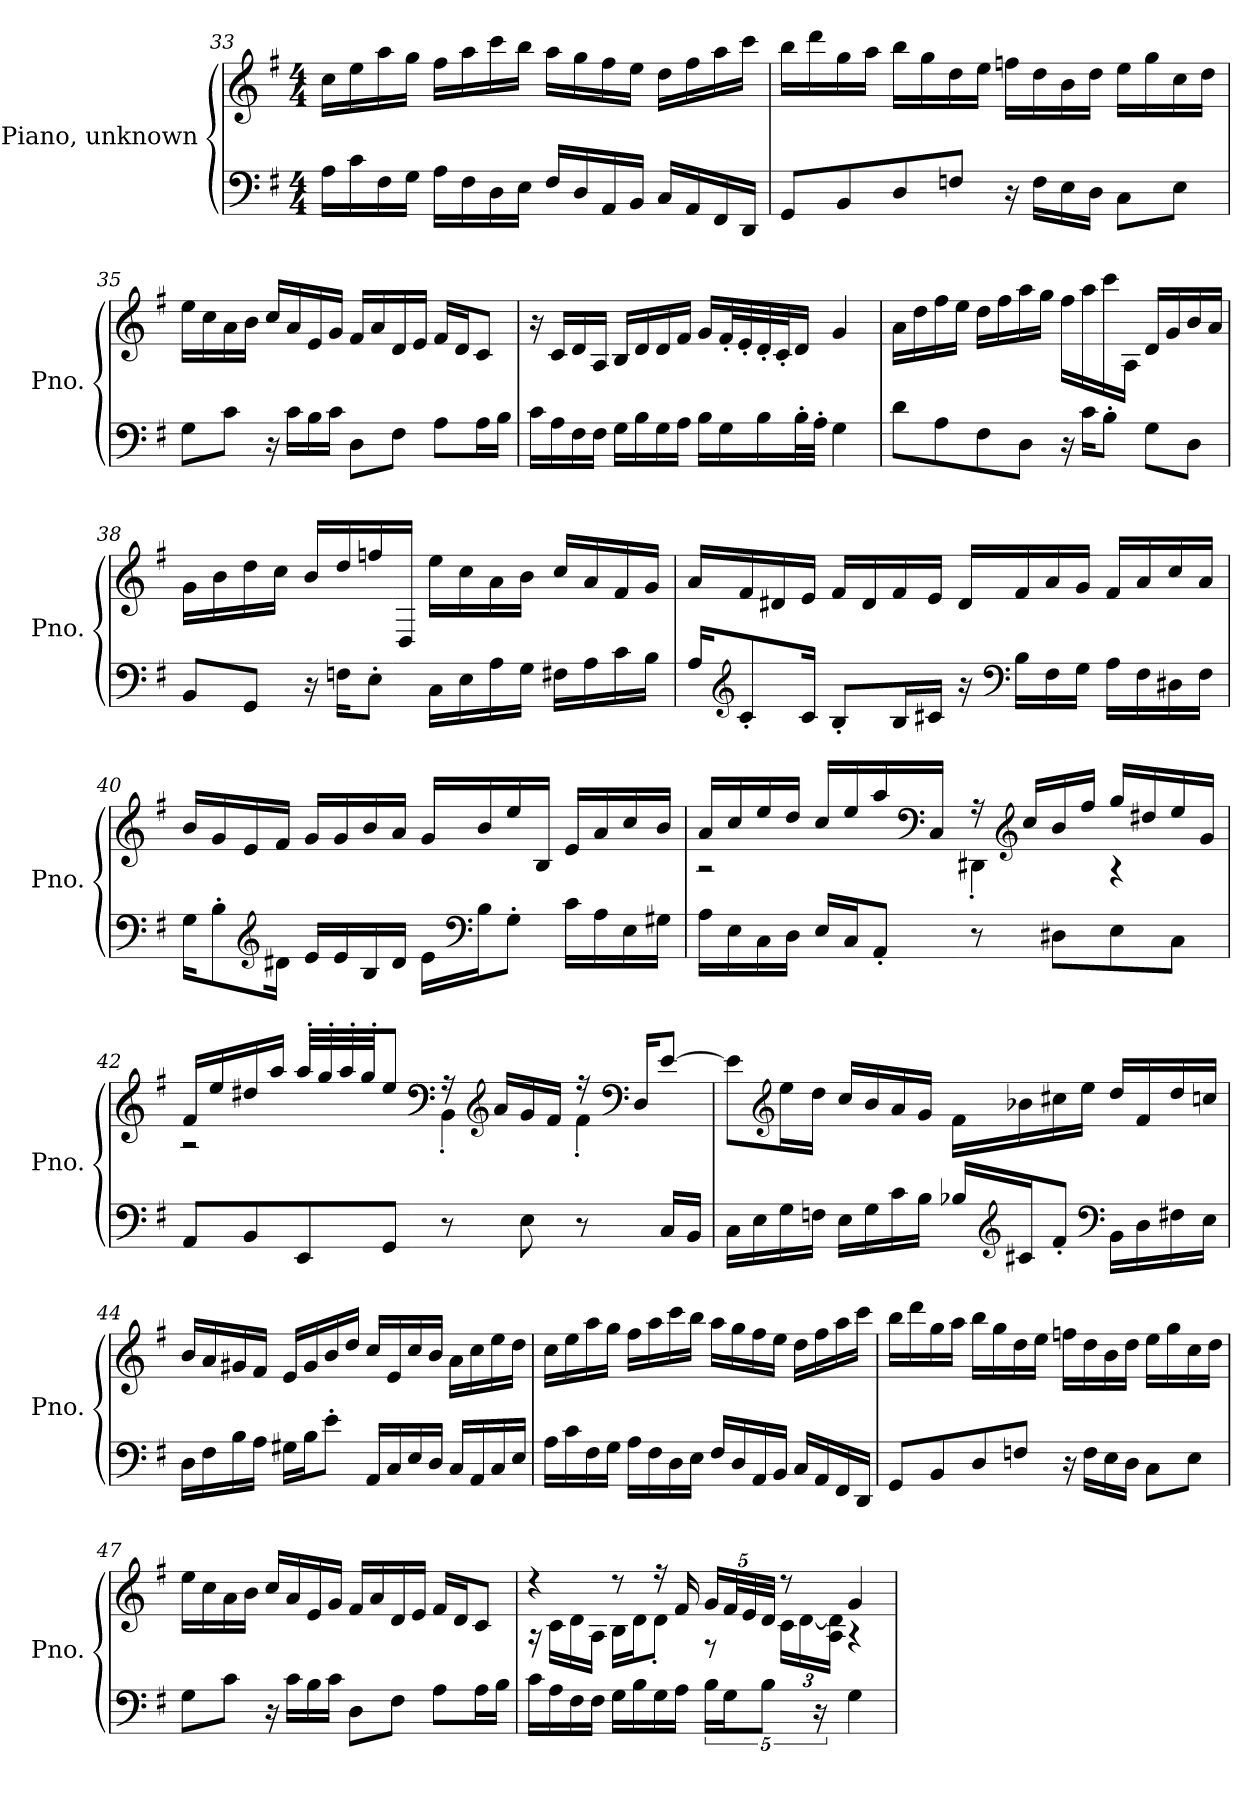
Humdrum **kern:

**kern	**kern
*part1	*part1
*staff2	*staff1
*I"Piano, unknown	*
*I'Pno.	*
!!LO:LB:g=z
*clefF4	*clefG2
*k[f#]	*k[f#]
*M4/4	*M4/4
=33	=33
16A\LL	16cc\LL
16c\	16ee\
16F#\	16aa\
16G\JJ	16gg\JJ
16A\LL	16ff#\LL
16F#\	16aa\
16D\	16ccc\
16E\JJ	16bb\JJ
16F#/LL	16aa\LL
16D/	16gg\
16AA/	16ff#\
16BB/JJ	16ee\JJ
16C/LL	16dd\LL
16AA/	16ff#\
16FF#/	16aa\
16DD/JJ	16ccc\JJ
=34	=34
8GG/L	16bb\LL
.	16ddd\
8BB/	16gg\
.	16aa\JJ
8D/	16bb\LL
.	16gg\
8Fn/J	16dd\
.	16ee\JJ
16r	16ffn\LL
16F\LL	16dd\
16E\	16b\
16D\JJ	16dd\JJ
8C\L	16ee\LL
.	16gg\
8E\J	16cc\
.	16dd\JJ
!!LO:LB:g=z
=35	=35
8G\L	16ee\LL
.	16cc\
8c\J	16a\
.	16b\JJ
16r	16cc/LL
16c\LL	16a/
16B\	16e/
16c\JJ	16g/JJ
8D\L	16f#/LL
.	16a/
8F#\J	16d/
.	16e/JJ
8A\L	16f#/LL
.	16d/J
16A\L	8c/J
16B\JJ	.
=36	=36
16c\LL	16r
16A\	16c/LL
16F#\	16d/
16F#\JJ	16A/JJ
16G\LL	16B/LL
16B\	16d/
16G\	16d/
16A\JJ	16f#/JJ
16B\LL	16g/LL
16G\	32f#'/L
.	32e'/
16B\	32d'/
.	32c'/J
32B'\L	16d/JJ
32A'\JJJ	.
4G\	4g/
!!LO:PB:g=z
=37	=37
8d\L	16a\LL
.	16dd\
8A\	16ff#\
.	16ee\JJ
8F#\	16dd\LL
.	16ff#\
8D\J	16aa\
.	16gg\JJ
16r	16ff#\LL
16c\KL	16aa\
8B'\J	16ccc\
.	16A\JJ
8G\L	16d/LL
.	16g/
8D\J	16b/
.	16a/JJ
=38	=38
8BB/L	16g\LL
.	16b\
8GG/J	16dd\
.	16cc\JJ
16r	16b/LL
16Fn\KL	16dd/
8E'\J	16ffn/
.	16D/JJ
16C\LL	16ee\LL
16E\	16cc\
16A\	16a\
16G\JJ	16b\JJ
16F#X\LL	16cc/LL
16A\	16a/
16c\	16f#/
16B\JJ	16g/JJ
!!LO:LB:g=z
=39	=39
16A/KL	16a/LL
*clefG2	*
8c'/	16f#/
.	16d#X/
16c/Jk	16e/JJ
8B'/L	16f#/LL
.	16d#/
16B/L	16f#/
16c#X/JJ	16e/JJ
16r	16d#/LL
*clefF4	*
16B\LL	16f#/
16F#\	16a/
16G\JJ	16g/JJ
16A\LL	16f#/LL
16F#\	16a/
16D#X\	16cc/
16F#\JJ	16a/JJ
=40	=40
16G\KL	16b/LL
8B'\	16g/
.	16e/
*clefG2	*
16d#X\Jk	16f#/JJ
16e/LL	16g/LL
16e/	16g/
16B/	16b/
16d#/JJ	16a/JJ
16e\LL	16g/LL
*clefF4	*
16B\J	16b/
8G'\J	16ee/
.	16B/JJ
16c\LL	16e/LL
16A\	16a/
16E\	16cc/
16G#X\JJ	16b/JJ
!!LO:LB:g=z
=41	=41
*	*^
16A\LL	16a/LL	2r
16E\	16cc/	.
16C\	16ee/	.
16D\JJ	16dd/JJ	.
16E/LL	16cc/LL	.
16C/J	16ee/	.
8AA'/J	16aa/	.
*	*clefF4	*
.	16C/JJ	.
8r	16r	4DD#X'\
*	*clefG2	*
.	16cc/LL	.
8D#X\L	16b/	.
.	16ff#/JJ	.
8E\	16gg/LL	4r
.	16dd#X/	.
8C\J	16ee/	.
.	16g/JJ	.
=42	=42	=42
8AA/L	16f#/LL	2r
.	16ee/	.
8BB/	16dd#X/	.
.	16aa/JJ	.
8EE/	32aa'/LLL	.
.	32gg'/	.
.	32aa'/	.
.	32gg'/JJ	.
8GG/J	8ee/J	.
*	*clefF4	*
8r	16r	4BB'\
*	*clefG2	*
.	16a/LL	.
8E\	16g/	.
.	16f#/JJ	.
8r	16r	4f#'\
*	*clefF4	*
.	16D/KL	.
16C/LL	[8e/J	.
16BB/JJ	.	.
*	*v	*v
!!LO:LB:g=z
=43	=43
16C\LL	8e\L]
16E\	.
*	*clefG2
16G\	16ee\L
16Fn\JJ	16dd\JJ
16E\LL	16cc/LL
16G\	16b/
16c\	16a/
16B\JJ	16g/JJ
16B-X/LL	16f#\LL
*clefG2	*
16c#X/J	16b-X\
8f#'/J	16cc#X\
.	16ee\JJ
*clefF4	*
16BB\LL	16dd/LL
16D\	16f#/
16F#X\	16dd/
16E\JJ	16ccn/JJ
=44	=44
16D\LL	16b/LL
16F#\	16a/
16B\	16g#X/
16A\JJ	16f#/JJ
16G#X\LL	16e/LL
16B\J	16g#/
8e'\J	16b/
.	16dd/JJ
16AA/LL	16cc/LL
16C/	16e/
16E/	16cc/
16D/JJ	16b/JJ
16C/LL	16a\LL
16AA/	16cc\
16C/	16ee\
16E/JJ	16dd\JJ
!!LO:LB:g=z
=45	=45
16A\LL	16cc\LL
16c\	16ee\
16F#\	16aa\
16G\JJ	16gg\JJ
16A\LL	16ff#\LL
16F#\	16aa\
16D\	16ccc\
16E\JJ	16bb\JJ
16F#/LL	16aa\LL
16D/	16gg\
16AA/	16ff#\
16BB/JJ	16ee\JJ
16C/LL	16dd\LL
16AA/	16ff#\
16FF#/	16aa\
16DD/JJ	16ccc\JJ
=46	=46
8GG/L	16bb\LL
.	16ddd\
8BB/	16gg\
.	16aa\JJ
8D/	16bb\LL
.	16gg\
8Fn/J	16dd\
.	16ee\JJ
16r	16ffn\LL
16F\LL	16dd\
16E\	16b\
16D\JJ	16dd\JJ
8C\L	16ee\LL
.	16gg\
8E\J	16cc\
.	16dd\JJ
!!LO:LB:g=z
=47	=47
8G\L	16ee\LL
.	16cc\
8c\J	16a\
.	16b\JJ
16r	16cc/LL
16c\LL	16a/
16B\	16e/
16c\JJ	16g/JJ
8D\L	16f#/LL
.	16a/
8F#\J	16d/
.	16e/JJ
8A\L	16f#/LL
.	16d/J
16A\L	8c/J
16B\JJ	.
=48	=48
*	*^
16c\LL	4r	16r
16A\	.	16c\LL
16F#\	.	16d\
16F#\JJ	.	16A\JJ
16G\LL	8r	16B\LL
16B\	.	16d\J
16G\	16r	8d'\J
16A\JJ	16f#/	.
*	*Xbrackettup	*
20B\LL	20g/LL	8r
20G\J	40f#/L	.
.	40e/	.
10B\J	40d/JJJ	.
.	8r	24c\LL
.	.	[24d\
20r	.	.
.	.	24A\ 24d\]JJ
4G\	4g/	4r
*	*v	*v
=	=
*-	*-
